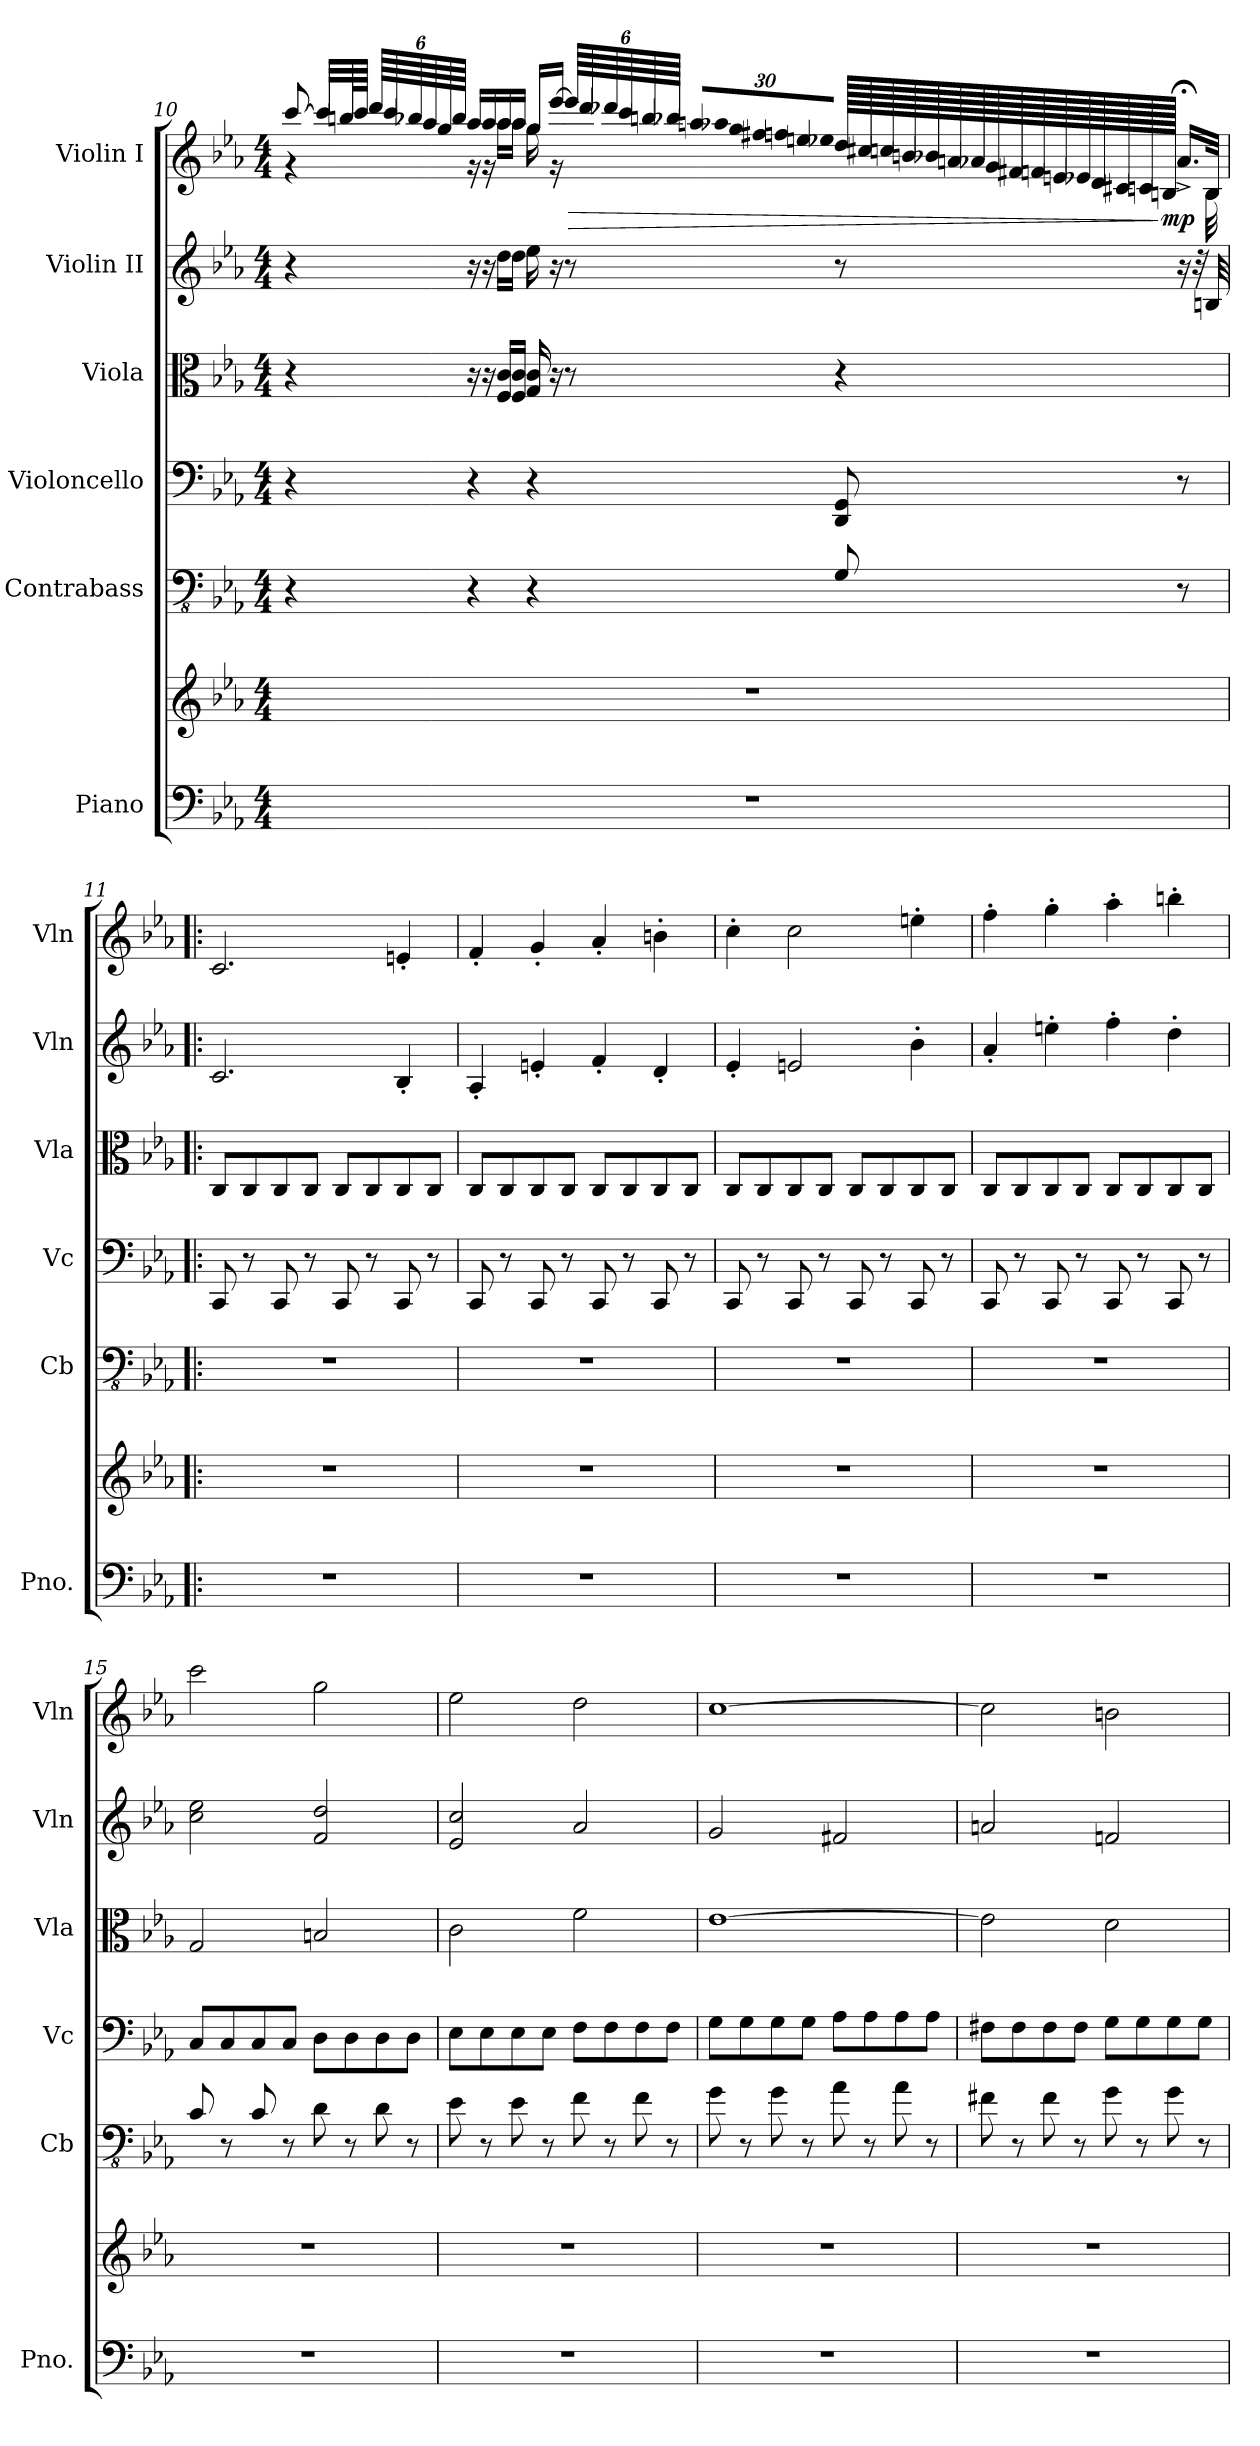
**kern	**kern	**kern	**kern	**kern	**kern	**kern	**dynam
*part6	*part6	*part5	*part4	*part3	*part2	*part1	*part1
*staff7	*staff6	*staff5	*staff4	*staff3	*staff2	*staff1	*staff1
*I"Piano	*	*I"Contrabass	*I"Violoncello	*I"Viola	*I"Violin II	*I"Violin I	*
*I'Pno.	*	*I'Cb	*I'Vc	*I'Vla	*I'Vln	*I'Vln	*
!!LO:PB:g=z
*clefF4	*clefG2	*clefFv4	*clefF4	*clefC3	*clefG2	*clefG2	*
*	*	*ITrd7c12	*	*	*	*	*
*k[b-e-a-]	*k[b-e-a-]	*k[b-e-a-]	*k[b-e-a-]	*k[b-e-a-]	*k[b-e-a-]	*k[b-e-a-]	*
*M4/4	*M4/4	*M4/4	*M4/4	*M4/4	*M4/4	*M4/4	*
=10	=10	=10	=10	=10	=10	=10	=10
*	*	*	*	*	*	*^	*
1r	1r	4r	4r	4r	4r	[8ccc/	4r	.
.	.	.	.	.	.	32ccc/LLL]	.	.
.	.	.	.	.	.	64bbn/L	.	.
.	.	.	.	.	.	64ccc/JJJJ	.	.
*	*	*	*	*	*	*Xbrackettup	*	*
.	.	.	.	.	.	96ddd/LLLL	.	.
.	.	.	.	.	.	96ccc/	.	.
.	.	.	.	.	.	96bb-X/	.	.
.	.	.	.	.	.	96aa-/	.	.
.	.	.	.	.	.	96gg/	.	.
.	.	.	.	.	.	96bb-/JJJJ	.	.
.	.	4r	4r	16r	16r	16aa-/LL	16r	.
.	.	.	.	16r	16r	16aa-/	16r	.
.	.	.	.	16F/ 16c/LL	16dd\LL	16aa-/	16aa-\LL	.
.	.	.	.	16F/ 16c/JJ	16dd\JJ	16aa-/JJ	16aa-\JJ	.
.	.	4r	4r	16G/ 16c/	16ee-\	16gg/LL	16gg\	.
.	.	.	.	16r	16r	[16eee-/JJ	16r	.
.	.	.	.	8r	8r	96eee-/LLLL]	16.ryy	.
!	!	!	!	!	!	!	!	!LO:HP:b
.	.	.	.	.	.	96ddd/	.	>
.	.	.	.	.	.	96ddd-X/	.	.
.	.	.	.	.	.	96ccc/	.	.
.	.	.	.	.	.	96bbn/	.	.
.	.	.	.	.	.	96bb-X/JJJJ	.	.
!	!	!	!	!	!	!LO:N:vis=64	!	!
.	.	.	.	.	.	1920%17aan/LLLL	.	.
!	!	!	!	!	!	!LO:N:vis=64	!	!
.	.	.	.	.	.	1920%17aa-X/	.	.
!	!	!	!	!	!	!LO:N:vis=64	!	!
.	.	.	.	.	.	1920%17gg/	.	.
!	!	!	!	!	!	!LO:N:vis=64	!	!
.	.	.	.	.	.	1920%17ff#X/	.	.
*	*	*	*	*	*	*v	*v	*
!	!	!	!	!	!	!LO:N:vis=64	!
.	.	.	.	.	.	1920%17ffn/	.
!	!	!	!	!	!	!LO:N:vis=64	!
.	.	.	.	.	.	1920%17een/	.
!	!	!	!	!	!	!LO:N:vis=64	!
.	.	.	.	.	.	1920%17ee-X/JJJJ	.
.	.	.	.	.	.	1920ryy	.
.	.	8GGG/	8DD/ 8GG/	4r	8r	128dd/LLLLL	.
.	.	.	.	.	.	128cc#X/	.
.	.	.	.	.	.	128ccn/	.
.	.	.	.	.	.	128bn/	.
.	.	.	.	.	.	128b-X/	.
.	.	.	.	.	.	128an/	.
.	.	.	.	.	.	128a-X/	.
.	.	.	.	.	.	128g/	.
.	.	.	.	.	.	128f#X/	.
.	.	.	.	.	.	128fn/	.
.	.	.	.	.	.	128en/	.
.	.	.	.	.	.	128e-X/	.
.	.	.	.	.	.	128d/	.
.	.	.	.	.	.	128c#X/	.
.	.	.	.	.	.	128cn/	.
!	!	!	!	!	!	!	!LO:DY:n=1:b
.	.	.	.	.	.	128Bn/JJJJJ	] mp
.	.	8r	8r	.	16r	16.a-;<^/LL	.
.	.	.	.	.	32r	.	.
*	*	*	*	*	*	*^	*
.	.	.	.	.	32Bn/	32B/JJk	32B\	.
*	*	*	*	*	*	*v	*v	*
!!LO:PB:g=z
=11!|:	=11!|:	=11!|:	=11!|:	=11!|:	=11!|:	=11!|:	=11!|:
*	*	*	*	*	*	*MM240	*
1r	1r	1r	8CC/	8C/L	2.c/	2.c/	.
.	.	.	8r	8C/	.	.	.
.	.	.	8CC/	8C/	.	.	.
.	.	.	8r	8C/J	.	.	.
.	.	.	8CC/	8C/L	.	.	.
.	.	.	8r	8C/	.	.	.
.	.	.	8CC/	8C/	4B-'/	4en'/	.
.	.	.	8r	8C/J	.	.	.
=12	=12	=12	=12	=12	=12	=12	=12
1r	1r	1r	8CC/	8C/L	4A-'/	4f'/	.
.	.	.	8r	8C/	.	.	.
.	.	.	8CC/	8C/	4en'/	4g'/	.
.	.	.	8r	8C/J	.	.	.
.	.	.	8CC/	8C/L	4f'/	4a-'/	.
.	.	.	8r	8C/	.	.	.
.	.	.	8CC/	8C/	4d'/	4bn'\	.
.	.	.	8r	8C/J	.	.	.
=13	=13	=13	=13	=13	=13	=13	=13
1r	1r	1r	8CC/	8C/L	4e-'/	4cc'\	.
.	.	.	8r	8C/	.	.	.
.	.	.	8CC/	8C/	2en/	2cc\	.
.	.	.	8r	8C/J	.	.	.
.	.	.	8CC/	8C/L	.	.	.
.	.	.	8r	8C/	.	.	.
.	.	.	8CC/	8C/	4b-'\	4een'\	.
.	.	.	8r	8C/J	.	.	.
!!LO:PB:g=z
=14	=14	=14	=14	=14	=14	=14	=14
1r	1r	1r	8CC/	8C/L	4a-'/	4ff'\	.
.	.	.	8r	8C/	.	.	.
.	.	.	8CC/	8C/	4een'\	4gg'\	.
.	.	.	8r	8C/J	.	.	.
.	.	.	8CC/	8C/L	4ff'\	4aa-'\	.
.	.	.	8r	8C/	.	.	.
.	.	.	8CC/	8C/	4dd'\	4bbn'\	.
.	.	.	8r	8C/J	.	.	.
=15	=15	=15	=15	=15	=15	=15	=15
1r	1r	8CC/	8C/L	2G/	2cc\ 2ee-\	2ccc\	.
.	.	8r	8C/	.	.	.	.
.	.	8CC/	8C/	.	.	.	.
.	.	8r	8C/J	.	.	.	.
.	.	8DD\	8D\L	2Bn/	2f/ 2dd/	2gg\	.
.	.	8r	8D\	.	.	.	.
.	.	8DD\	8D\	.	.	.	.
.	.	8r	8D\J	.	.	.	.
=16	=16	=16	=16	=16	=16	=16	=16
1r	1r	8EE-\	8E-\L	2c\	2e-/ 2cc/	2ee-\	.
.	.	8r	8E-\	.	.	.	.
.	.	8EE-\	8E-\	.	.	.	.
.	.	8r	8E-\J	.	.	.	.
.	.	8FF\	8F\L	2f\	2a-/	2dd\	.
.	.	8r	8F\	.	.	.	.
.	.	8FF\	8F\	.	.	.	.
.	.	8r	8F\J	.	.	.	.
=17	=17	=17	=17	=17	=17	=17	=17
1r	1r	8GG\	8G\L	[1e-	2g/	[1cc	.
.	.	8r	8G\	.	.	.	.
.	.	8GG\	8G\	.	.	.	.
.	.	8r	8G\J	.	.	.	.
.	.	8AA-\	8A-\L	.	2f#X/	.	.
.	.	8r	8A-\	.	.	.	.
.	.	8AA-\	8A-\	.	.	.	.
.	.	8r	8A-\J	.	.	.	.
!!LO:PB:g=z
=18	=18	=18	=18	=18	=18	=18	=18
1r	1r	8FF#X\	8F#X\L	2e-\]	2an/	2cc\]	.
.	.	8r	8F#\	.	.	.	.
.	.	8FF#\	8F#\	.	.	.	.
.	.	8r	8F#\J	.	.	.	.
.	.	8GG\	8G\L	2d\	2fn/	2bn\	.
.	.	8r	8G\	.	.	.	.
.	.	8GG\	8G\	.	.	.	.
.	.	8r	8G\J	.	.	.	.
=	=	=	=	=	=	=	=
*-	*-	*-	*-	*-	*-	*-	*-
